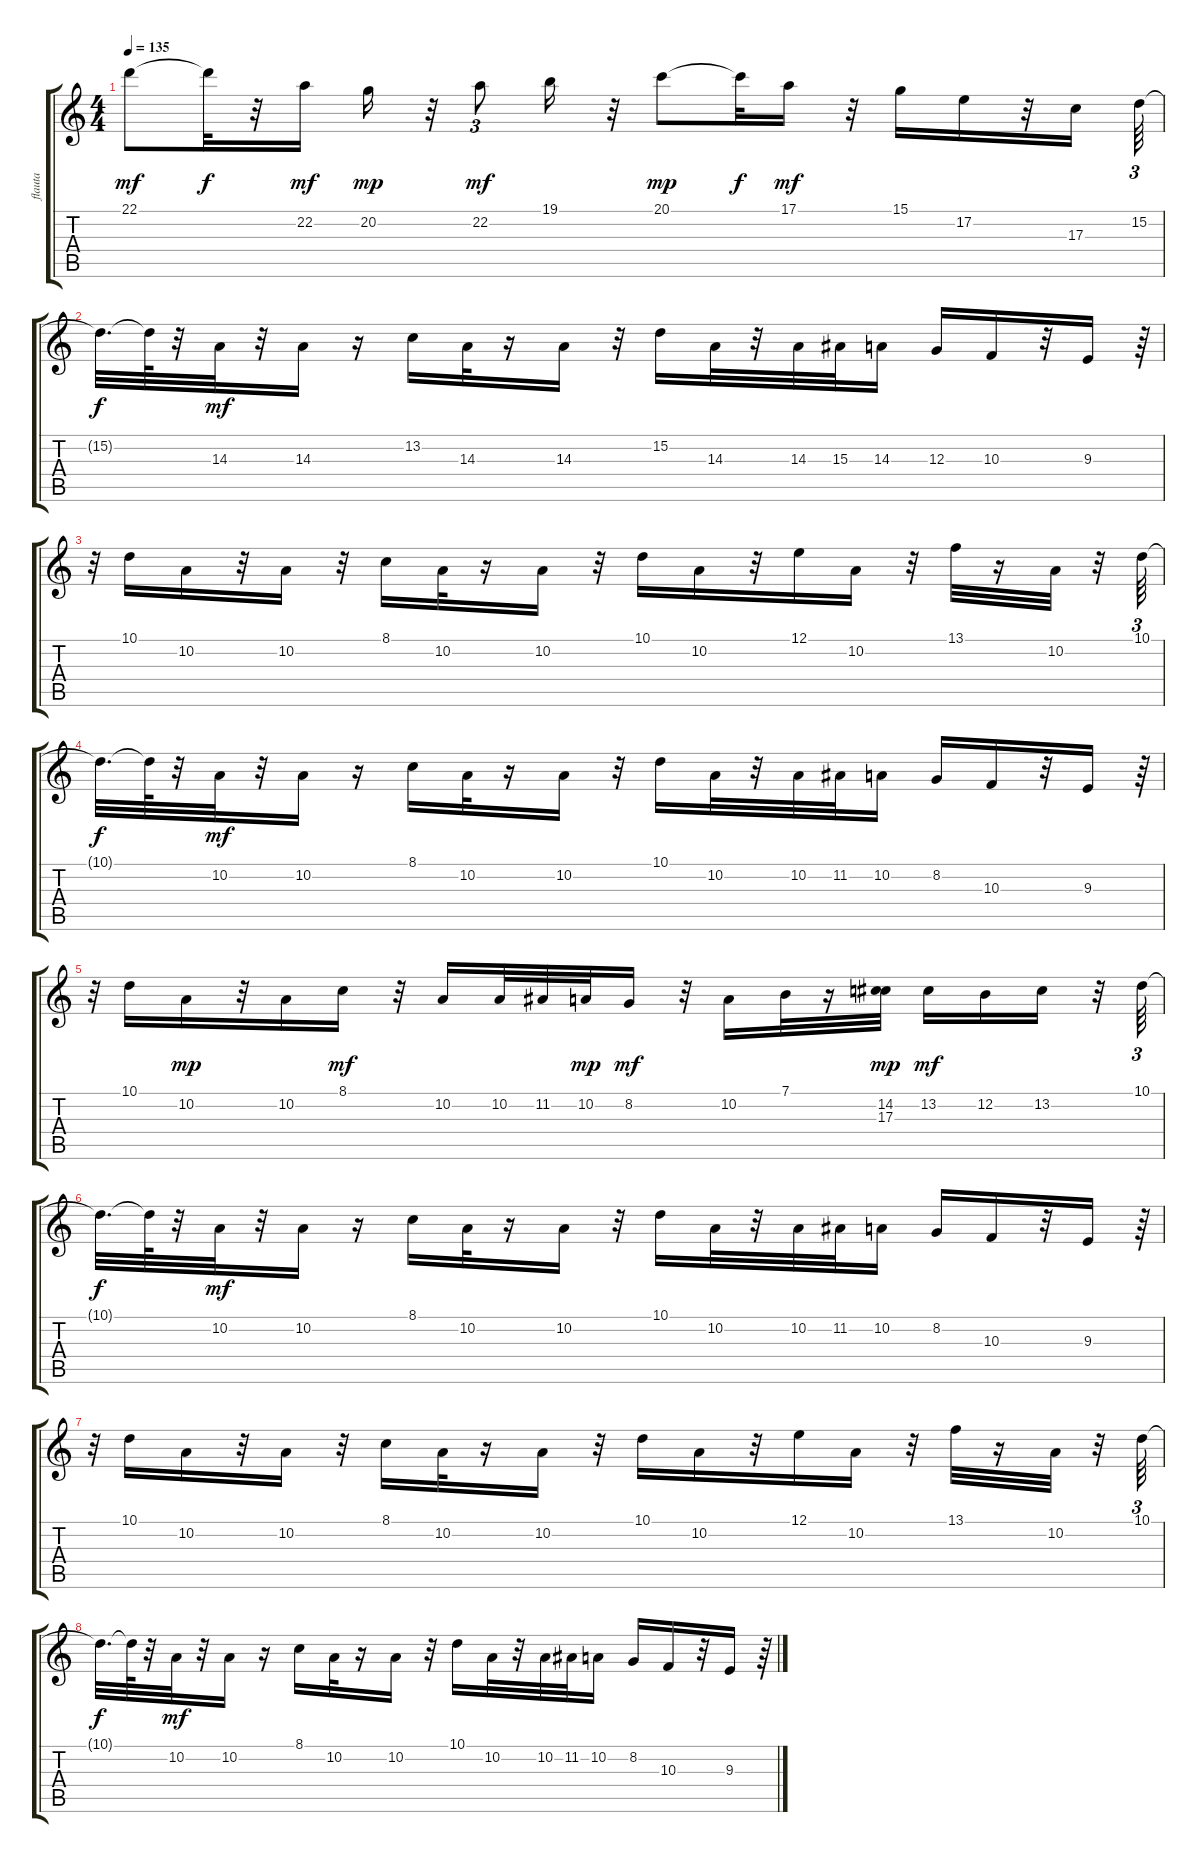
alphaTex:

\track ("flauta" "flauta") {instrument flute}
\staff {score tabs}
\tuning (E4 B3 G3 D3 A2 E2) {hide}
\ts (4 4)
\tempo 135
\clef g2
\ks c
22.1.8{dy mf} 22.1{t}.32{dy f} r.32 22.2.16{dy mf} 20.2.16{dy mp} r.32 22.2.8{tu (3 2) dy mf} 19.1.16 r.32 20.1.8{dy mp} 20.1{t}.32{dy f} 17.1.16{dy mf} r.32 15.1.16 17.2.16 r.32 17.3.16 15.2.64{tu (3 2)} |
15.2{t}.32{d dy f} 15.2{t}.64 r.32 14.3.32{dy mf} r.32 14.3.16 r.16 13.2.16 14.3.32 r.16 14.3.16 r.32 15.2.16 14.3.32 r.32 14.3.32 15.3.32 14.3.16 12.3.16 10.3.16 r.32 9.3.16 r.64{tu (3 2)} |
r.32{tu (3 2)} 10.1.16 10.2.16 r.32 10.2.16 r.32 8.1.16 10.2.32 r.16 10.2.16 r.32 10.1.16 10.2.16 r.32 12.1.16 10.2.16 r.32 13.1.32 r.16 10.2.32 r.32 10.1.64{tu (3 2)} |
10.1{t}.32{d dy f} 10.1{t}.64 r.32 10.2.32{dy mf} r.32 10.2.16 r.16 8.1.16 10.2.32 r.16 10.2.16 r.32 10.1.16 10.2.32 r.32 10.2.32 11.2.32 10.2.16 8.2.16 10.3.16 r.32 9.3.16 r.64{tu (3 2)} |
r.32{tu (3 2)} 10.1.16 10.2.16{dy mp} r.32 10.2.16 8.1.16{dy mf} r.32 10.2.16 10.2.32 11.2.32 10.2.32{dy mp} 8.2.16{dy mf} r.32 10.2.16 7.1.32 r.16 (14.2 17.3).32{dy mp} 13.2.16{dy mf} 12.2.16 13.2.16 r.32 10.1.64{tu (3 2)} |
10.1{t}.32{d dy f} 10.1{t}.64 r.32 10.2.32{dy mf} r.32 10.2.16 r.16 8.1.16 10.2.32 r.16 10.2.16 r.32 10.1.16 10.2.32 r.32 10.2.32 11.2.32 10.2.16 8.2.16 10.3.16 r.32 9.3.16 r.64{tu (3 2)} |
r.32{tu (3 2)} 10.1.16 10.2.16 r.32 10.2.16 r.32 8.1.16 10.2.32 r.16 10.2.16 r.32 10.1.16 10.2.16 r.32 12.1.16 10.2.16 r.32 13.1.32 r.16 10.2.32 r.32 10.1.64{tu (3 2)} |
10.1{t}.32{d dy f} 10.1{t}.64 r.32 10.2.32{dy mf} r.32 10.2.16 r.16 8.1.16 10.2.32 r.16 10.2.16 r.32 10.1.16 10.2.32 r.32 10.2.32 11.2.32 10.2.16 8.2.16 10.3.16 r.32 9.3.16 r.64{tu (3 2)}
